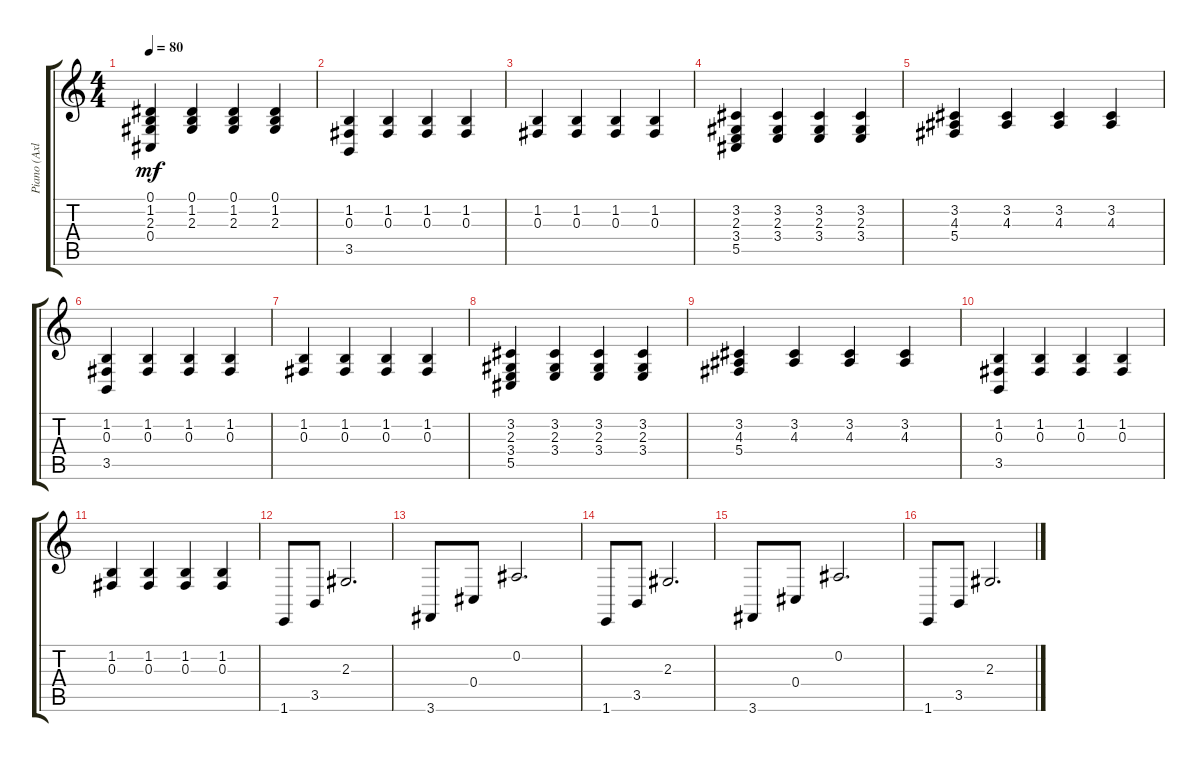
\track ("Piano (Axl)" "Piano (Axl") {instrument acousticgrandpiano}
\staff {score tabs}
\tuning (Eb4 Bb3 Gb3 Db3 Ab2 Eb2) {hide}
\ts (4 4)
\tempo 80
\clef g2
\ks c
(0.1 1.2 2.3 0.4).4{dy mf} (0.1 1.2 2.3).4 (0.1 1.2 2.3).4 (0.1 1.2 2.3).4 |
(1.2 0.3 3.5).4 (1.2 0.3).4 (1.2 0.3).4 (1.2 0.3).4 |
(1.2 0.3).4 (1.2 0.3).4 (1.2 0.3).4 (1.2 0.3).4 |
(3.2 2.3 3.4 5.5).4 (3.2 2.3 3.4).4 (3.2 2.3 3.4).4 (3.2 2.3 3.4).4 |
(3.2 4.3 5.4).4 (3.2 4.3).4 (3.2 4.3).4 (3.2 4.3).4 |
(1.2 0.3 3.5).4 (1.2 0.3).4 (1.2 0.3).4 (1.2 0.3).4 |
(1.2 0.3).4 (1.2 0.3).4 (1.2 0.3).4 (1.2 0.3).4 |
(3.2 2.3 3.4 5.5).4 (3.2 2.3 3.4).4 (3.2 2.3 3.4).4 (3.2 2.3 3.4).4 |
(3.2 4.3 5.4).4 (3.2 4.3).4 (3.2 4.3).4 (3.2 4.3).4 |
(1.2 0.3 3.5).4 (1.2 0.3).4 (1.2 0.3).4 (1.2 0.3).4 |
(1.2 0.3).4 (1.2 0.3).4 (1.2 0.3).4 (1.2 0.3).4 |
1.6.8 3.5.8 2.3.2{d} |
3.6.8 0.4.8 0.2.2{d} |
1.6.8 3.5.8 2.3.2{d} |
3.6.8 0.4.8 0.2.2{d} |
1.6.8 3.5.8 2.3.2{d}
